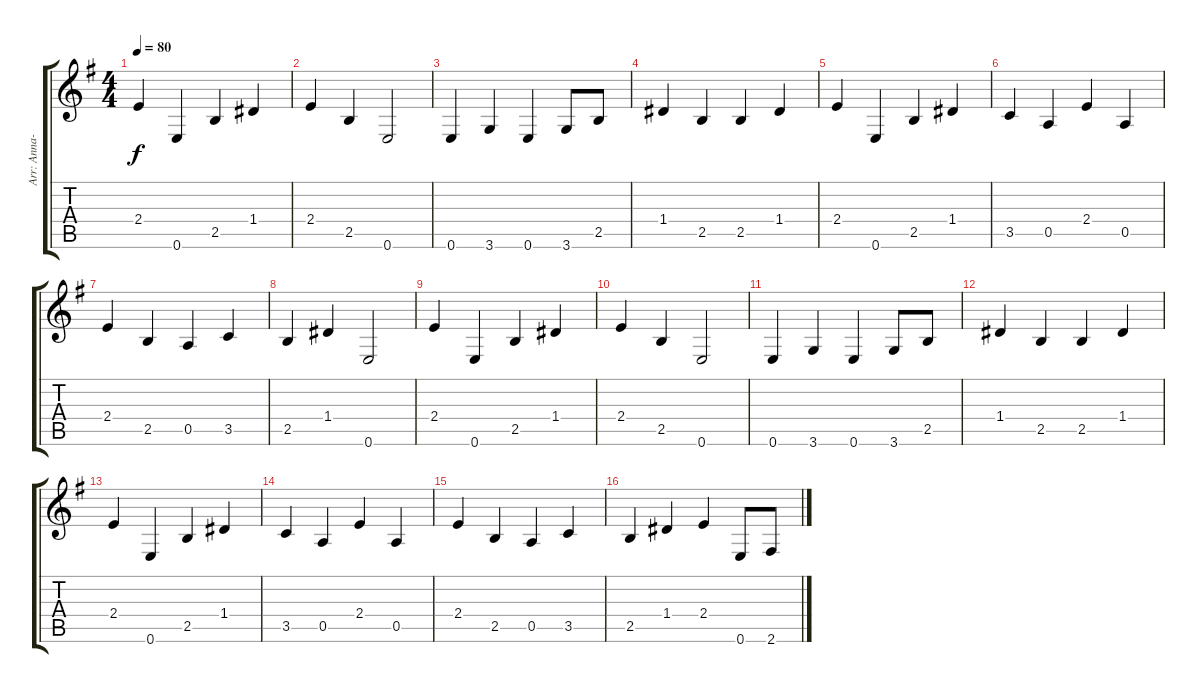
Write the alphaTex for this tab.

\track ("Arr: Anna-Lena Rostvall" "Arr: Anna-") {instrument contrabass}
\staff {score tabs}
\tuning (E4 B3 G3 D3 A2 E2) {hide}
\ts (4 4)
\tempo 80
\clef g2
\ks eminor
2.4.4{dy f instrument contrabass} 0.6.4 2.5.4 1.4.4 |
2.4.4 2.5.4 0.6.2 |
0.6.4 3.6.4 0.6.4 3.6.8 2.5.8 |
1.4.4 2.5.4 2.5.4 1.4.4 |
2.4.4 0.6.4 2.5.4 1.4.4 |
3.5.4 0.5.4 2.4.4 0.5.4 |
2.4.4 2.5.4 0.5.4 3.5.4 |
2.5.4 1.4.4 0.6.2 |
2.4.4 0.6.4 2.5.4 1.4.4 |
2.4.4 2.5.4 0.6.2 |
0.6.4 3.6.4 0.6.4 3.6.8 2.5.8 |
1.4.4 2.5.4 2.5.4 1.4.4 |
2.4.4 0.6.4 2.5.4 1.4.4 |
3.5.4 0.5.4 2.4.4 0.5.4 |
2.4.4 2.5.4 0.5.4 3.5.4 |
2.5.4 1.4.4 2.4.4 0.6.8 2.6.8
